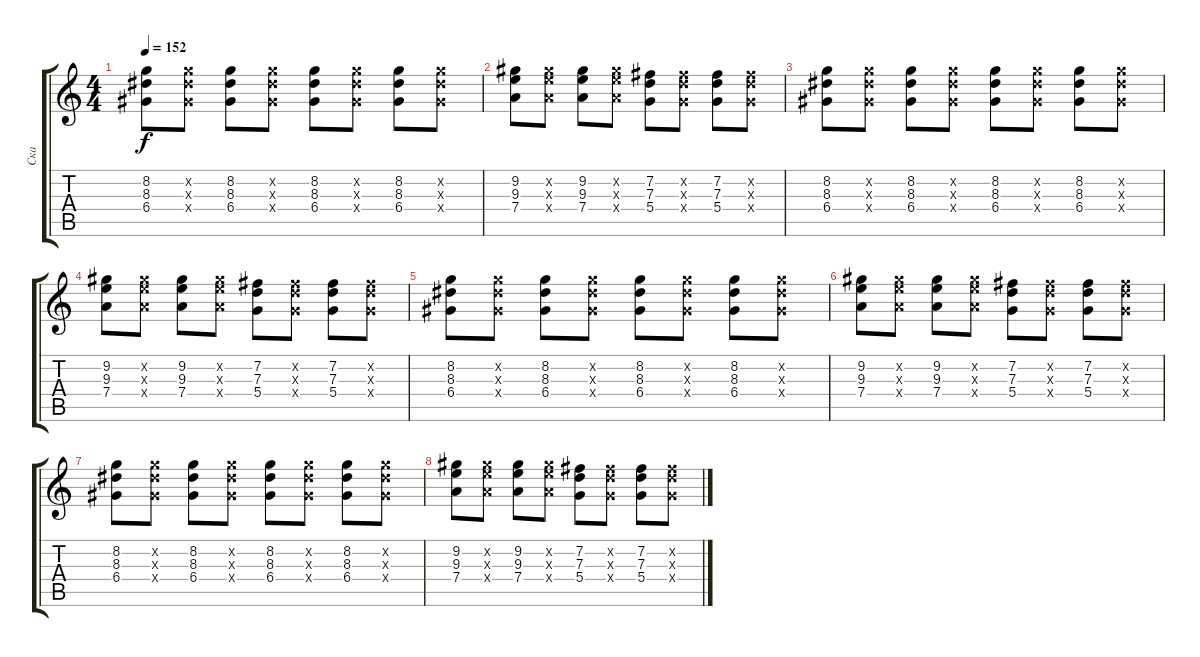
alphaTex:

\track ("Ска" "Ска") {instrument acousticguitarsteel}
\staff {score tabs}
\tuning (E4 B3 G3 D3 A2 E2) {hide}
\ts (4 4)
\tempo 152
\clef g2
\ks c
(8.2 8.3 6.4).8{dy f} (8.2{x} 8.3{x} 6.4{x}).8 (8.2 8.3 6.4).8 (8.2{x} 8.3{x} 6.4{x}).8 (8.2 8.3 6.4).8 (8.2{x} 8.3{x} 6.4{x}).8 (8.2 8.3 6.4).8 (8.2{x} 8.3{x} 6.4{x}).8 |
(9.2 9.3 7.4).8 (9.2{x} 9.3{x} 7.4{x}).8 (9.2 9.3 7.4).8 (9.2{x} 9.3{x} 7.4{x}).8 (7.2 7.3 5.4).8 (7.2{x} 7.3{x} 5.4{x}).8 (7.2 7.3 5.4).8 (7.2{x} 7.3{x} 5.4{x}).8 |
(8.2 8.3 6.4).8 (8.2{x} 8.3{x} 6.4{x}).8 (8.2 8.3 6.4).8 (8.2{x} 8.3{x} 6.4{x}).8 (8.2 8.3 6.4).8 (8.2{x} 8.3{x} 6.4{x}).8 (8.2 8.3 6.4).8 (8.2{x} 8.3{x} 6.4{x}).8 |
(9.2 9.3 7.4).8 (9.2{x} 9.3{x} 7.4{x}).8 (9.2 9.3 7.4).8 (9.2{x} 9.3{x} 7.4{x}).8 (7.2 7.3 5.4).8 (7.2{x} 7.3{x} 5.4{x}).8 (7.2 7.3 5.4).8 (7.2{x} 7.3{x} 5.4{x}).8 |
(8.2 8.3 6.4).8 (8.2{x} 8.3{x} 6.4{x}).8 (8.2 8.3 6.4).8 (8.2{x} 8.3{x} 6.4{x}).8 (8.2 8.3 6.4).8 (8.2{x} 8.3{x} 6.4{x}).8 (8.2 8.3 6.4).8 (8.2{x} 8.3{x} 6.4{x}).8 |
(9.2 9.3 7.4).8 (9.2{x} 9.3{x} 7.4{x}).8 (9.2 9.3 7.4).8 (9.2{x} 9.3{x} 7.4{x}).8 (7.2 7.3 5.4).8 (7.2{x} 7.3{x} 5.4{x}).8 (7.2 7.3 5.4).8 (7.2{x} 7.3{x} 5.4{x}).8 |
(8.2 8.3 6.4).8 (8.2{x} 8.3{x} 6.4{x}).8 (8.2 8.3 6.4).8 (8.2{x} 8.3{x} 6.4{x}).8 (8.2 8.3 6.4).8 (8.2{x} 8.3{x} 6.4{x}).8 (8.2 8.3 6.4).8 (8.2{x} 8.3{x} 6.4{x}).8 |
(9.2 9.3 7.4).8 (9.2{x} 9.3{x} 7.4{x}).8 (9.2 9.3 7.4).8 (9.2{x} 9.3{x} 7.4{x}).8 (7.2 7.3 5.4).8 (7.2{x} 7.3{x} 5.4{x}).8 (7.2 7.3 5.4).8 (7.2{x} 7.3{x} 5.4{x}).8
